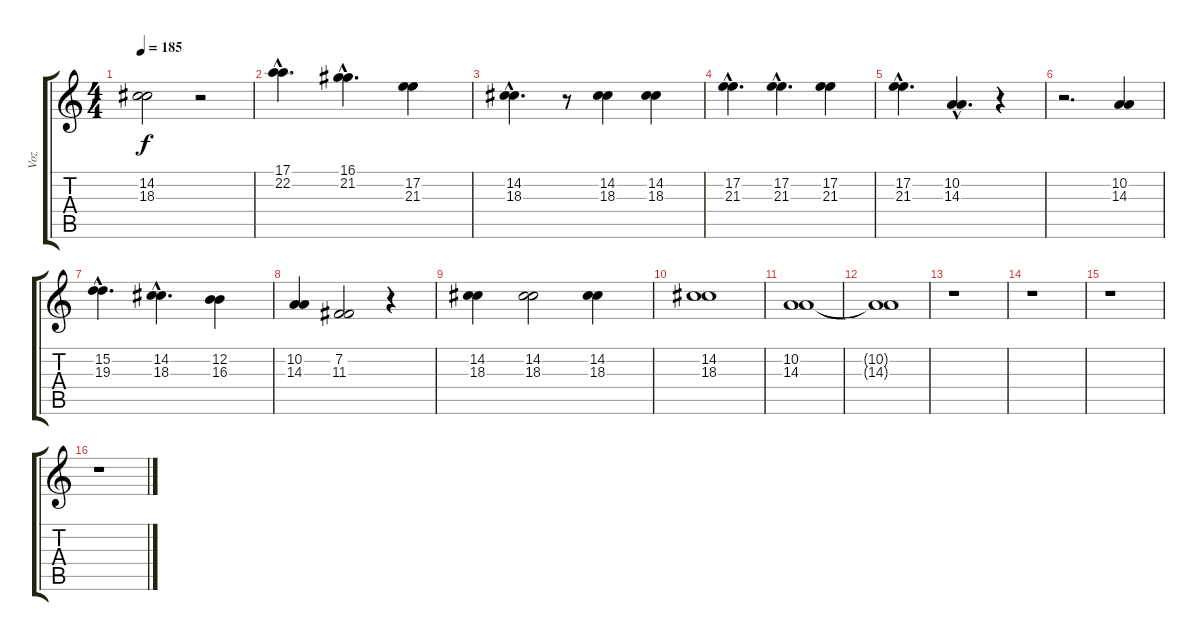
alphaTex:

\track ("Voz" "Voz") {instrument synthbrass1}
\staff {score tabs}
\tuning (E4 B3 G3 D3 A2 E2) {hide}
\ts (4 4)
\tempo 185
\clef g2
\ks c
(14.2{t} 18.3{t}).2{dy f} r.2 |
(17.1{hac} 22.2{hac}).4{d} (16.1{hac} 21.2{hac}).4{d} (17.2 21.3).4 |
(14.2{hac} 18.3{hac}).4{d} r.8 (14.2 18.3).4 (14.2 18.3).4 |
(17.2{hac} 21.3{hac}).4{d} (17.2{hac} 21.3{hac}).4{d} (17.2 21.3).4 |
(17.2{hac} 21.3{hac}).4{d} (10.2{hac} 14.3{hac}).4{d} r.4 |
r.2{d} (10.2 14.3).4 |
(15.2{hac} 19.3{hac}).4{d} (14.2{hac} 18.3{hac}).4{d} (12.2 16.3).4 |
(10.2 14.3).4 (7.2 11.3).2 r.4 |
(14.2 18.3).4 (14.2 18.3).2 (14.2 18.3).4 |
(14.2 18.3).1 |
(10.2 14.3).1 |
(10.2{t} 14.3{t}).1 |
r.1 |
r.1 |
r.1 |
r.1
